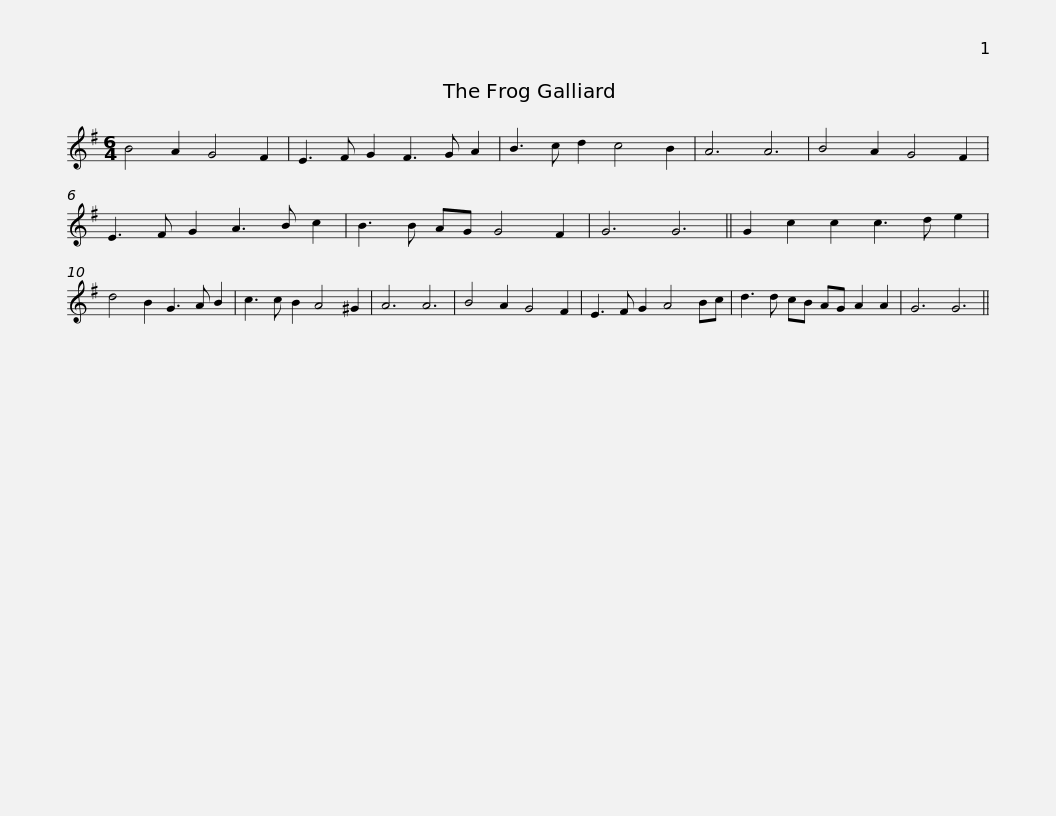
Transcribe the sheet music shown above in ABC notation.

X:1
L:1/8
M:6/4
I:linebreak $
K:G
V:1 treble
V:1
 B4 A2 G4 F2 | E3 F G2 F3 G A2 | B3 c d2 c4 B2 | A6 A6 | B4 A2 G4 F2 | %5
 E3 F G2 A3 B c2 | B3 B AG G4 F2 |$ G6 G6 || G2 c2 c2 c3 d e2 | d4 B2 G3 A B2 | %10
 c3 c B2 A4 ^G2 | A6 A6 | B4 A2 G4 F2 | E3 F G2 A4 Bc |$ d3 d cB AG A2 A2 | %15
 G6 G6 || %16
